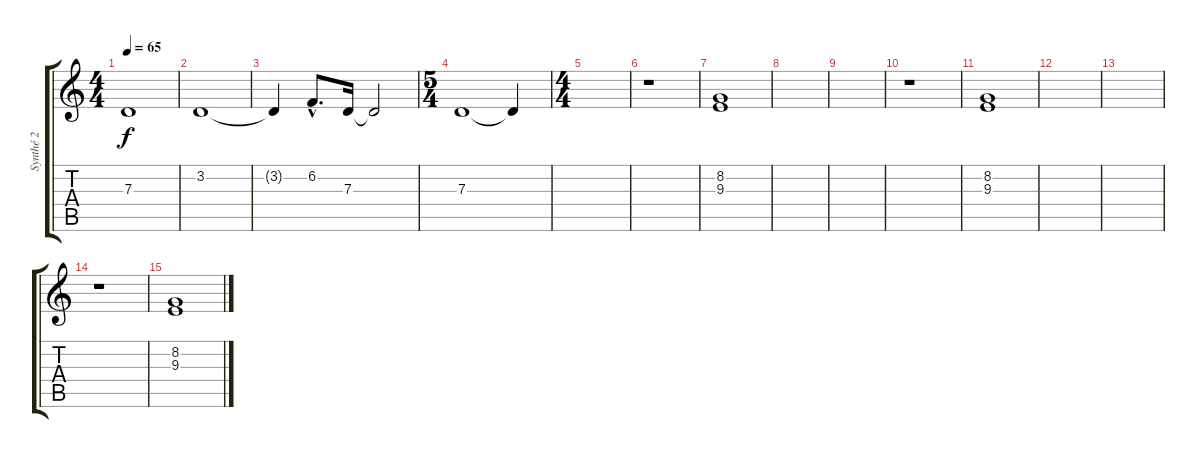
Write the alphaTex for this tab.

\track ("Synthé 2" "Synthé 2") {instrument drawbarorgan}
\staff {score tabs}
\tuning (E4 B3 G3 D3 A2 E2) {hide}
\ts (4 4)
\tempo 65
\clef g2
\ks c
7.3.1{dy f} |
3.2.1{volume 9} |
3.2{t}.4 6.2{hac}.8{d} 7.3.16 7.3{t}.2 |
\ts (5 4)
7.3.1 7.3{t}.4 |
\ts (4 4)
|
r.1{volume 12} |
(8.2 9.3).1{volume 0} |
|
|
r.1{volume 12} |
(8.2 9.3).1{volume 0} |
|
|
r.1{volume 12} |
(8.2 9.3).1{volume 0}
